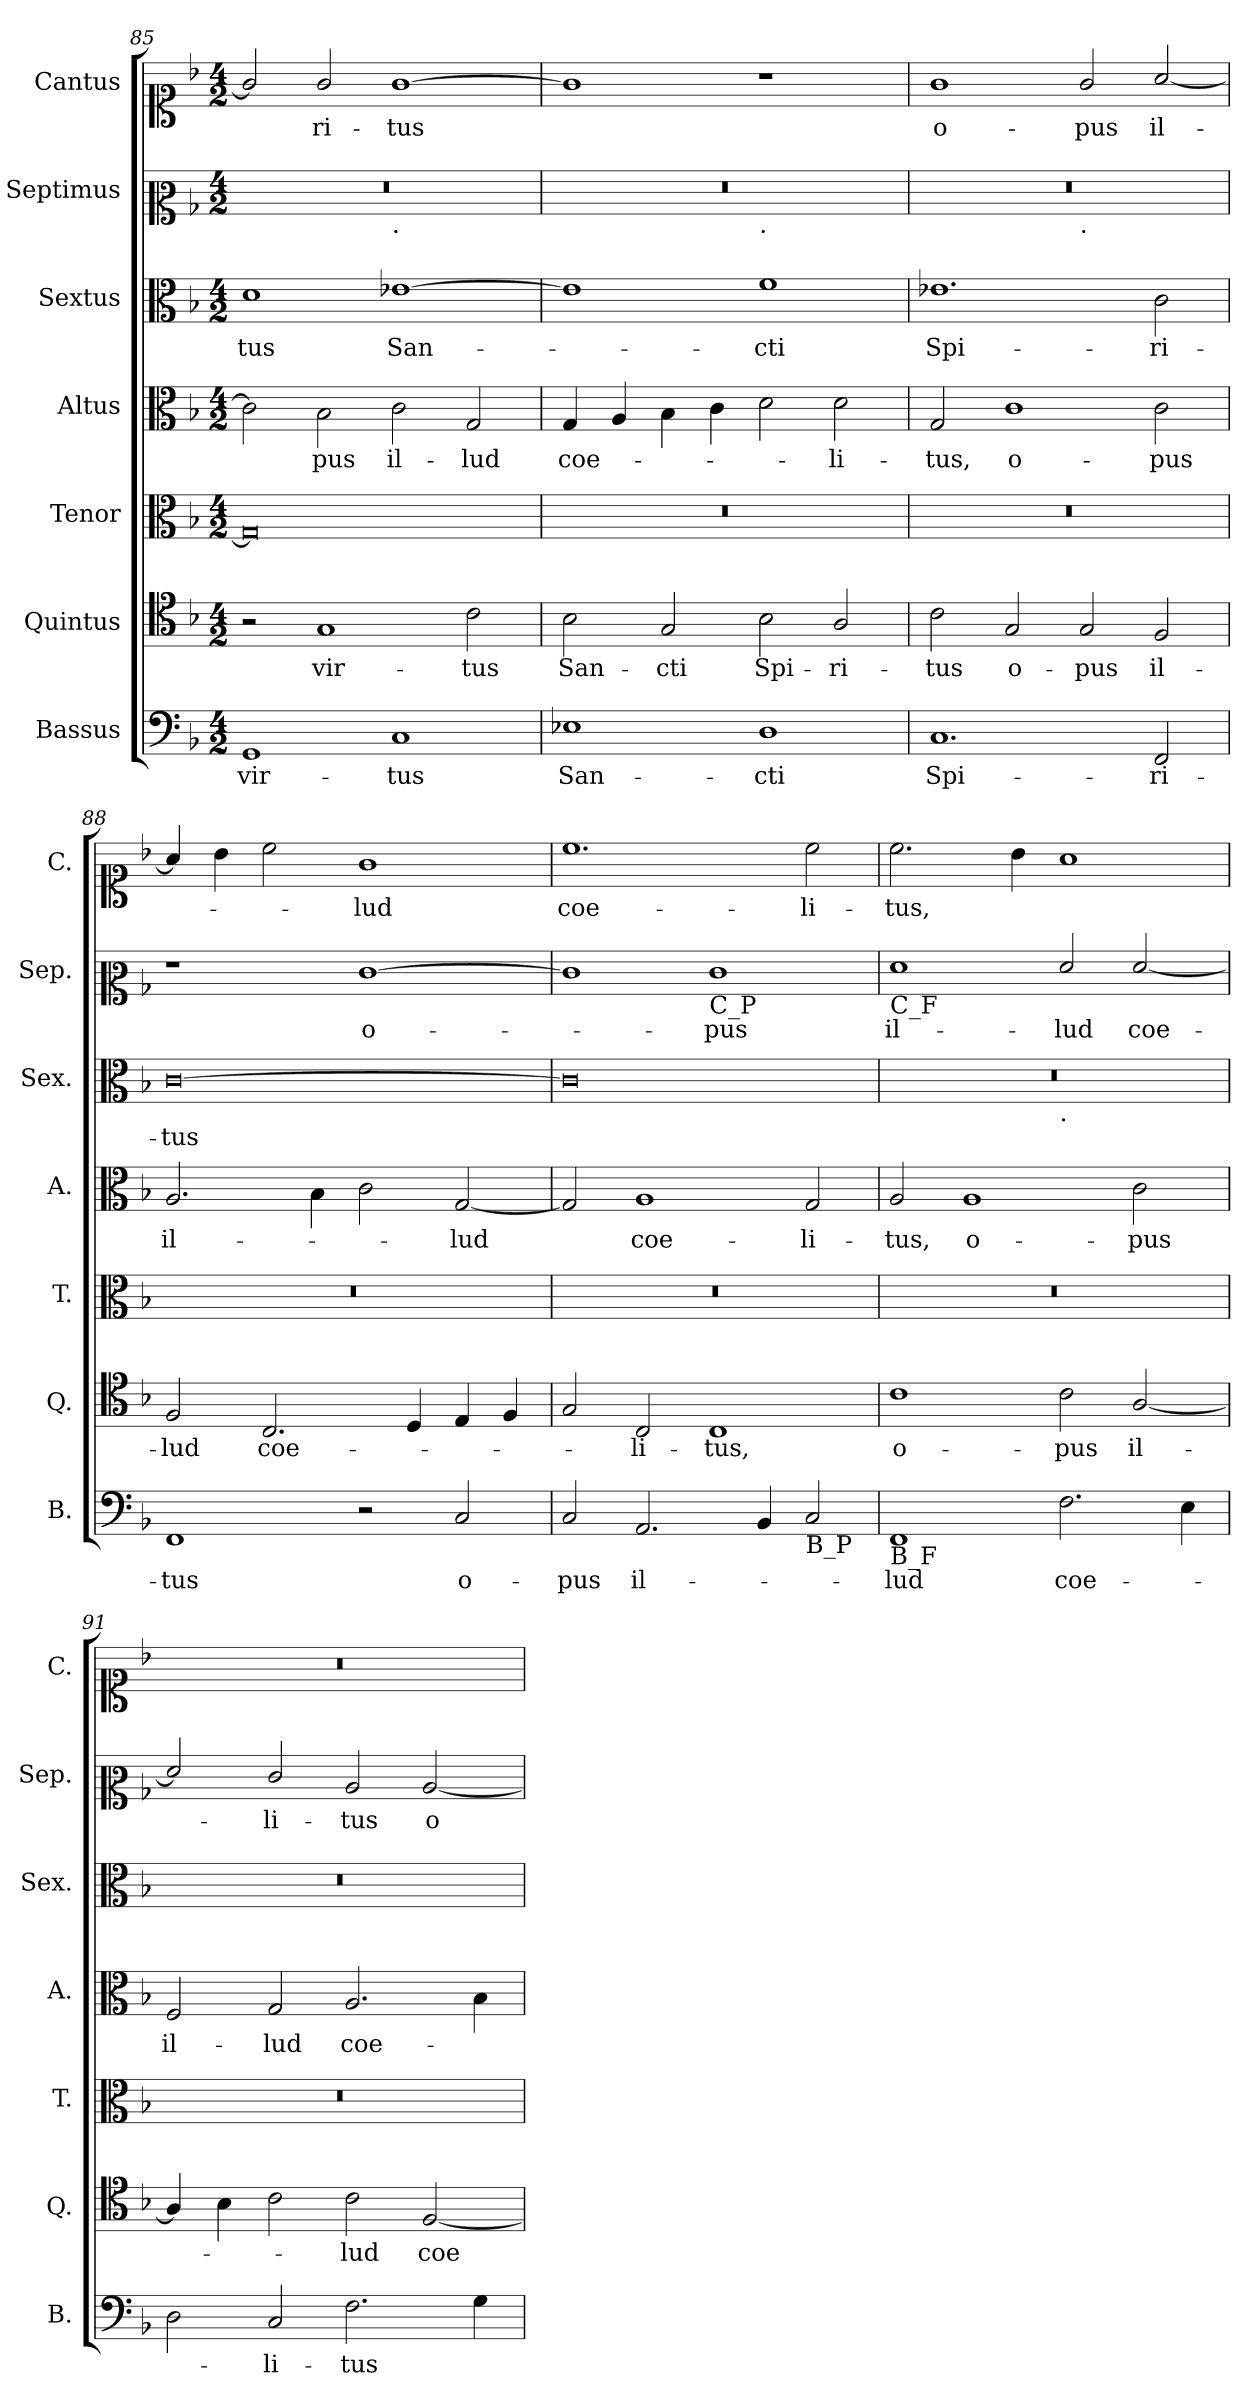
**kern	**text	**kern	**text	**kern	**kern	**text	**kern	**text	**kern	**text	**kern	**text
*part7	*part7	*part6	*part6	*part5	*part4	*part4	*part3	*part3	*part2	*part2	*part1	*part1
*staff7	*staff7	*staff6	*staff6	*staff5	*staff4	*staff4	*staff3	*staff3	*staff2	*staff2	*staff1	*staff1
*I"Bassus	*	*I"Quintus	*	*I"Tenor	*I"Altus	*	*I"Sextus	*	*I"Septimus	*	*I"Cantus	*
*I'B.	*	*I'Q.	*	*I'T.	*I'A.	*	*I'Sex.	*	*I'Sep.	*	*I'C.	*
*clefF4	*	*clefC4	*	*clefC3	*clefC3	*	*clefC3	*	*clefC2	*	*clefC1	*
*k[b-]	*	*k[b-]	*	*k[b-]	*k[b-]	*	*k[b-]	*	*k[b-]	*	*k[b-]	*
*F:	*	*F:	*	*F:	*F:	*	*F:	*	*F:	*	*F:	*
*M4/2	*	*M4/2	*	*M4/2	*M4/2	*	*M4/2	*	*M4/2	*	*M4/2	*
=85	=85	=85	=85	=85	=85	=85	=85	=85	=85	=85	=85	=85
!	!	!	!	!	!	!	!	!	!LO:N:vis=1	!	!	!
*	*	*	*	*	*	*	*	*	*^	*	*	*
1GG	vir-	2r	.	0G]	2c\]	.	1d	-tus	0r	1ryy	.	2g/]	.
.	.	1G	vir-	.	2B-\	-pus	.	.	.	.	.	2g/	-ri-
!	!	!	!	!	!	!	!	!	!	!LO:TX:b:t=.	!	!	!
1C	-tus	.	.	.	2c\	il-	[1e-X	San-	.	1ryy	.	[1g	-tus
.	.	2c\	-tus	.	2G/	-lud	.	.	.	.	.	.	.
=86	=86	=86	=86	=86	=86	=86	=86	=86	=86	=86	=86	=86	=86
!	!	!	!	!LO:N:vis=1	!	!	!	!	!LO:N:vis=1	!	!	!	!
1E-X	San-	2B-\	San-	0r	4G/	coe-	1e-]	.	0r	1ryy	.	1g]	.
.	.	.	.	.	4A/	.	.	.	.	.	.	.	.
.	.	2G/	-cti	.	4B-\	.	.	.	.	.	.	.	.
.	.	.	.	.	4c\	.	.	.	.	.	.	.	.
!	!	!	!	!	!	!	!	!	!	!LO:TX:b:t=.	!	!	!
1D	-cti	2B-\	Spi-	.	2d\	.	1f	-cti	.	1ryy	.	1r	.
.	.	2A/	-ri-	.	2d\	-li-	.	.	.	.	.	.	.
=87	=87	=87	=87	=87	=87	=87	=87	=87	=87	=87	=87	=87	=87
!	!	!	!	!LO:N:vis=1	!	!	!	!	!LO:N:vis=1	!	!	!	!
1.C	Spi-	2c\	-tus	0r	2G/	-tus,	1.e-X	Spi-	0r	1ryy	.	1g	o-
.	.	2G/	o-	.	1c	o-	.	.	.	.	.	.	.
!	!	!	!	!	!	!	!	!	!	!LO:TX:b:t=.	!	!	!
.	.	2G/	-pus	.	.	.	.	.	.	1ryy	.	2g/	-pus
2FF/	-ri-	2F/	il-	.	2c\	-pus	2c\	-ri-	.	.	.	[2a/	il-
=88	=88	=88	=88	=88	=88	=88	=88	=88	=88	=88	=88	=88	=88
!	!	!	!	!LO:N:vis=1	!	!	!	!	!	!	!	!	!
*	*	*	*	*	*	*	*	*	*v	*v	*	*	*
1FF	-tus	2F/	-lud	0r	2.A/	il-	[0c	-tus	1r	.	4a/]	.
.	.	.	.	.	.	.	.	.	.	.	4b-\	.
.	.	2.C/	coe-	.	.	.	.	.	.	.	2cc\	.
.	.	.	.	.	4B-\	.	.	.	.	.	.	.
2r	.	.	.	.	2c\	.	.	.	[1e	o-	1g	-lud
.	.	4D/	.	.	.	.	.	.	.	.	.	.
2C/	o-	4E/	.	.	[2G/	-lud	.	.	.	.	.	.
.	.	4F/	.	.	.	.	.	.	.	.	.	.
=89	=89	=89	=89	=89	=89	=89	=89	=89	=89	=89	=89	=89
!	!	!	!	!LO:N:vis=1	!	!	!	!	!	!	!	!
2C/	-pus	2G/	.	0r	2G/]	.	0c]	.	1e]	.	1.cc	coe-
2.AA/	il-	2C/	-li-	.	1A	coe-	.	.	.	.	.	.
!	!	!	!	!	!	!	!	!	!LO:TX:b:t=C_P	!	!	!
.	.	1C	-tus,	.	.	.	.	.	1e	-pus	.	.
4BB-/	.	.	.	.	.	.	.	.	.	.	.	.
!LO:TX:b:t=B_P	!	!	!	!	!	!	!	!	!	!	!	!
2C/	.	.	.	.	2G/	-li-	.	.	.	.	2cc\	-li-
=90	=90	=90	=90	=90	=90	=90	=90	=90	=90	=90	=90	=90
!	!	!	!	!	!	!	!	!	!LO:TX:b:t=C_F	!	!	!
!LO:TX:b:t=B_F	!	!	!	!	!	!	!	!	!	!	!	!
!	!	!	!	!LO:N:vis=1	!	!	!LO:N:vis=1	!	!	!	!	!
*	*	*	*	*	*	*	*^	*	*	*	*	*
1FF	-lud	1c	o-	0r	2A/	-tus,	0r	1ryy	.	1f	il-	2.cc\	-tus,
.	.	.	.	.	1A	o-	.	.	.	.	.	.	.
.	.	.	.	.	.	.	.	.	.	.	.	4b-\	.
!	!	!	!	!	!	!	!	!LO:TX:b:t=.	!	!	!	!	!
2.F\	coe-	2c\	-pus	.	.	.	.	1ryy	.	2f/	-lud	1a	.
.	.	[2A/	il-	.	2c\	-pus	.	.	.	[2f/	coe-	.	.
4E\	.	.	.	.	.	.	.	.	.	.	.	.	.
=91	=91	=91	=91	=91	=91	=91	=91	=91	=91	=91	=91	=91	=91
!	!	!	!	!LO:N:vis=1	!	!	!LO:N:vis=1	!	!	!	!	!LO:N:vis=1	!
*	*	*	*	*	*	*	*v	*v	*	*	*	*	*
2D\	.	4A/]	.	0r	2F/	il-	0r	.	2f/]	.	0r	.
.	.	4B-\	.	.	.	.	.	.	.	.	.	.
2C/	-li-	2c\	.	.	2G/	-lud	.	.	2e/	-li-	.	.
2.F\	-tus	2c\	-lud	.	2.A/	coe-	.	.	2c/	-tus	.	.
.	.	[2F/	coe-	.	.	.	.	.	[2c/	o-	.	.
4G\	.	.	.	.	4B-\	.	.	.	.	.	.	.
=	=	=	=	=	=	=	=	=	=	=	=	=
*-	*-	*-	*-	*-	*-	*-	*-	*-	*-	*-	*-	*-
